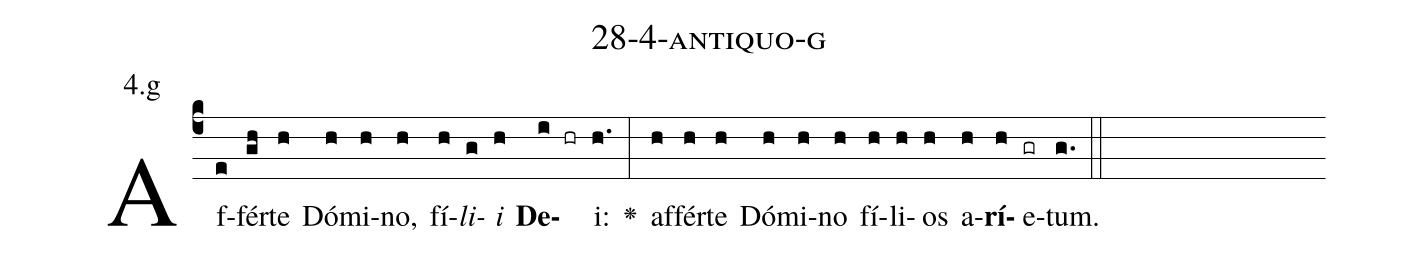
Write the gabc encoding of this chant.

name: 28-4-antiquo-g;
annotation: 4.g;
%%
(c4)Af(e)fér(gh)te(h) Dó(h)mi(h)no,(h) fí(h)<i>li</i>(g)<i>i</i>(h) <b>De</b>(i hr)i:(h.) <v>\greheightstar</v>(:) af(h)fér(h)te(h) Dó(h)mi(h)no(h) fí(h)li(h)os(h) a(h)<b>rí</b>(h)e(gr)tum.(g.) (::)


%E(h) u(h) o(h) u(h) a(h) e.(g.) (::)
